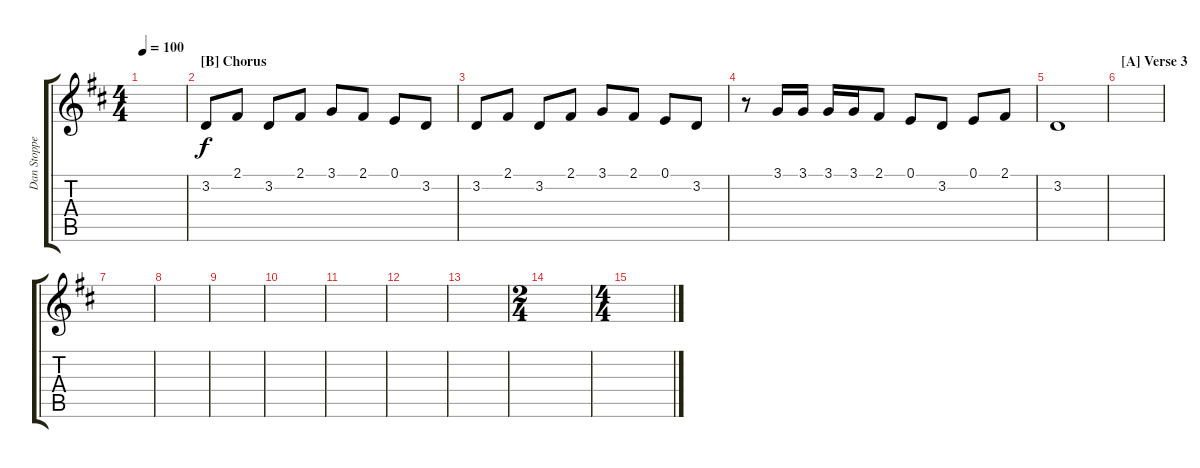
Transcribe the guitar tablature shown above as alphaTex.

\track ("Dan Stoppelman" "Dan Stoppe") {instrument trumpet}
\staff {score tabs}
\tuning (E4 B3 G3 D3 A2 E2) {hide}
\ts (4 4)
\tempo 100
\clef g2
\ks d
|
\section ("" "[B] Chorus")
3.2.8 2.1.8 3.2.8 2.1.8 3.1.8 2.1.8 0.1.8 3.2.8 |
3.2.8 2.1.8 3.2.8 2.1.8 3.1.8 2.1.8 0.1.8 3.2.8 |
r.8 3.1.16 3.1.16 3.1.16 3.1.16 2.1.8 0.1.8 3.2.8 0.1.8 2.1.8 |
3.2.1 |
\section ("" "[A] Verse 3")
|
|
|
|
|
|
|
|
\ts (2 4)
|
\ts (4 4)
